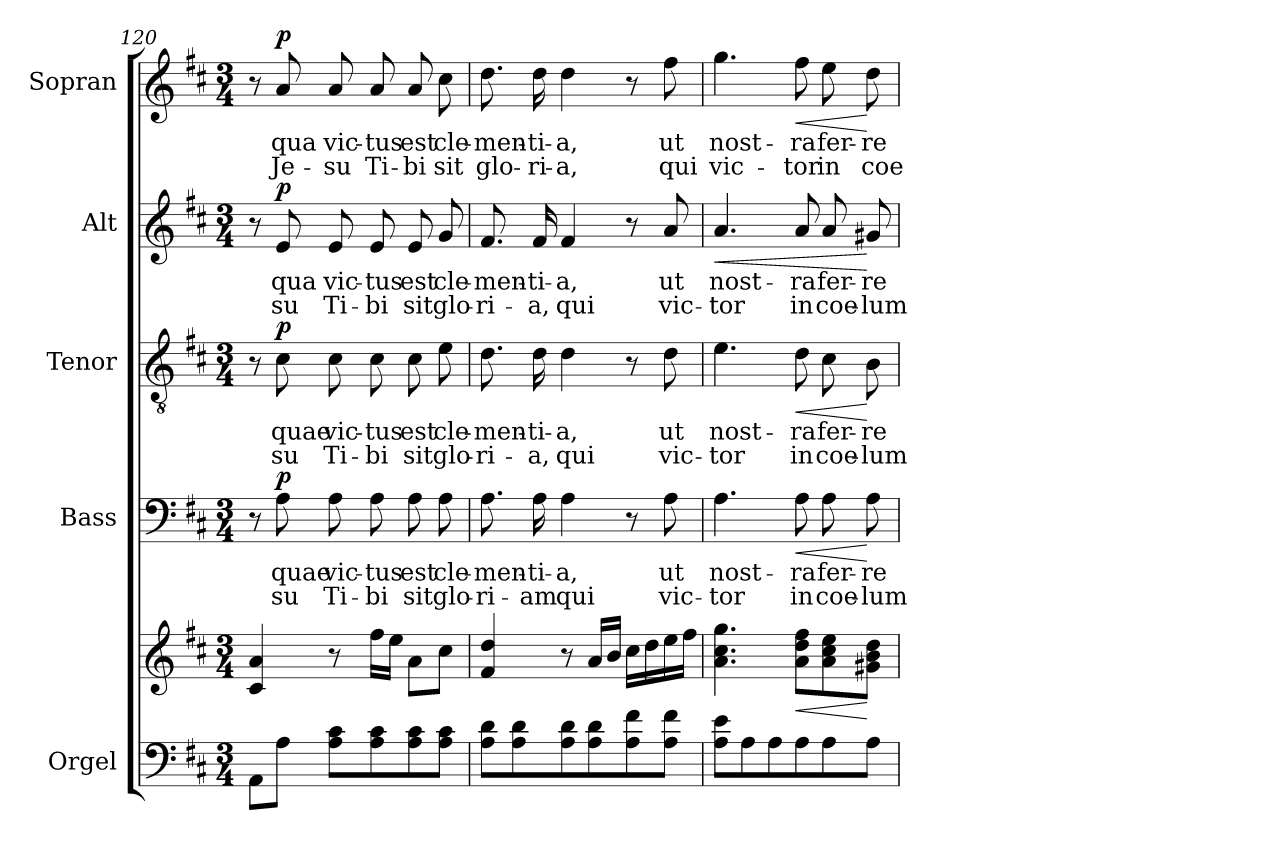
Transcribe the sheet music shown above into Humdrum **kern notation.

**kern	**kern	**dynam	**kern	**text	**text	**dynam	**kern	**text	**text	**dynam	**kern	**text	**text	**dynam	**kern	**text	**text	**dynam
*part5	*part5	*part5	*part4	*part4	*part4	*part4	*part3	*part3	*part3	*part3	*part2	*part2	*part2	*part2	*part1	*part1	*part1	*part1
*staff6	*staff5	*staff5/6	*staff4	*staff4	*staff4	*staff4	*staff3	*staff3	*staff3	*staff3	*staff2	*staff2	*staff2	*staff2	*staff1	*staff1	*staff1	*staff1
*I"Orgel	*	*	*I"Bass	*	*	*	*I"Tenor	*	*	*	*I"Alt	*	*	*	*I"Sopran	*	*	*
*I'Org.	*	*	*I'B.	*	*	*	*I'T.	*	*	*	*I'A.	*	*	*	*I'S.	*	*	*
!!LO:LB:g=z
*clefF4	*clefG2	*	*clefF4	*	*	*	*clefGv2	*	*	*	*clefG2	*	*	*	*clefG2	*	*	*
*k[f#c#]	*k[f#c#]	*	*k[f#c#]	*	*	*	*k[f#c#]	*	*	*	*k[f#c#]	*	*	*	*k[f#c#]	*	*	*
*D:	*D:	*	*D:	*	*	*	*D:	*	*	*	*D:	*	*	*	*D:	*	*	*
*M3/4	*M3/4	*	*M3/4	*	*	*	*M3/4	*	*	*	*M3/4	*	*	*	*M3/4	*	*	*
=120	=120	=120	=120	=120	=120	=120	=120	=120	=120	=120	=120	=120	=120	=120	=120	=120	=120	=120
8AA\L	4c#/ 4a/	.	8r	.	.	.	8r	.	.	.	8r	.	.	.	8r	.	.	.
!	!	!	!	!LO:LY:b	!LO:LY:b	!LO:DY:a	!	!LO:LY:b	!LO:LY:b	!LO:DY:a	!	!LO:LY:b	!LO:LY:b	!LO:DY:a	!	!LO:LY:b	!LO:LY:b	!LO:DY:a
8A\J	.	.	8A\	quae	-su	p	8c#\	quae	-su	p	8e/	qua	-su	p	8a/	qua	Je-	p
!	!	!	!	!LO:LY:b	!LO:LY:b	!	!	!LO:LY:b	!LO:LY:b	!	!	!LO:LY:b	!LO:LY:b	!	!	!LO:LY:b	!LO:LY:b	!
8A\ 8c#\L	8r	.	8A\	vic-	Ti-	.	8c#\	vic-	Ti-	.	8e/	vic-	Ti-	.	8a/	vic-	-su	.
!	!	!	!	!LO:LY:b	!LO:LY:b	!	!	!LO:LY:b	!LO:LY:b	!	!	!LO:LY:b	!LO:LY:b	!	!	!LO:LY:b	!LO:LY:b	!
8A\ 8c#\	16ff#\LL	.	8A\	-tus	-bi	.	8c#\	-tus	-bi	.	8e/	-tus	-bi	.	8a/	-tus	Ti-	.
.	16ee\JJ	.	.	.	.	.	.	.	.	.	.	.	.	.	.	.	.	.
!	!	!	!	!LO:LY:b	!LO:LY:b	!	!	!LO:LY:b	!LO:LY:b	!	!	!LO:LY:b	!LO:LY:b	!	!	!LO:LY:b	!LO:LY:b	!
8A\ 8c#\	8a\L	.	8A\	est	sit	.	8c#\	est	sit	.	8e/	est	sit	.	8a/	est	-bi	.
!	!	!	!	!LO:LY:b	!LO:LY:b	!	!	!LO:LY:b	!LO:LY:b	!	!	!LO:LY:b	!LO:LY:b	!	!	!LO:LY:b	!LO:LY:b	!
8A\ 8c#\J	8cc#\J	.	8A\	cle-	glo-	.	8e\	cle-	glo-	.	8g/	cle-	glo-	.	8cc#\	cle-	sit	.
=121	=121	=121	=121	=121	=121	=121	=121	=121	=121	=121	=121	=121	=121	=121	=121	=121	=121	=121
!	!	!	!	!LO:LY:b	!LO:LY:b	!	!	!LO:LY:b	!LO:LY:b	!	!	!LO:LY:b	!LO:LY:b	!	!	!LO:LY:b	!LO:LY:b	!
8A\ 8d\L	4f#/ 4dd/	.	8.A\	-men-	-ri-	.	8.d\	-men-	-ri-	.	8.f#/	-men-	-ri-	.	8.dd\	-men-	glo-	.
8A\ 8d\	.	.	.	.	.	.	.	.	.	.	.	.	.	.	.	.	.	.
!	!	!	!	!LO:LY:b	!LO:LY:b	!	!	!LO:LY:b	!LO:LY:b	!	!	!LO:LY:b	!LO:LY:b	!	!	!LO:LY:b	!LO:LY:b	!
.	.	.	16A\	-ti-	-am	.	16d\	-ti-	-a,	.	16f#/	-ti-	-a,	.	16dd\	-ti-	-ri-	.
!	!	!	!	!LO:LY:b	!LO:LY:b	!	!	!LO:LY:b	!LO:LY:b	!	!	!LO:LY:b	!LO:LY:b	!	!	!LO:LY:b	!LO:LY:b	!
8A\ 8d\	8r	.	4A\	-a,	qui	.	4d\	-a,	qui	.	4f#/	-a,	qui	.	4dd\	-a,	-a,	.
8A\ 8d\	16a/LL	.	.	.	.	.	.	.	.	.	.	.	.	.	.	.	.	.
.	16b/JJ	.	.	.	.	.	.	.	.	.	.	.	.	.	.	.	.	.
8A\ 8f#\	16cc#\LL	.	8r	.	.	.	8r	.	.	.	8r	.	.	.	8r	.	.	.
.	16dd\	.	.	.	.	.	.	.	.	.	.	.	.	.	.	.	.	.
!	!	!	!	!LO:LY:b	!LO:LY:b	!	!	!LO:LY:b	!LO:LY:b	!	!	!LO:LY:b	!LO:LY:b	!	!	!LO:LY:b	!LO:LY:b	!
8A\ 8f#\J	16ee\	.	8A\	ut	vic-	.	8d\	ut	vic-	.	8a/	ut	vic-	.	8ff#\	ut	qui	.
.	16ff#\JJ	.	.	.	.	.	.	.	.	.	.	.	.	.	.	.	.	.
=122	=122	=122	=122	=122	=122	=122	=122	=122	=122	=122	=122	=122	=122	=122	=122	=122	=122	=122
!	!	!	!	!LO:LY:b	!LO:LY:b	!	!	!LO:LY:b	!LO:LY:b	!	!	!LO:LY:b	!LO:LY:b	!LO:HP:b	!	!LO:LY:b	!LO:LY:b	!
8A\ 8e\L	4.a\ 4.cc#\ 4.gg\	.	4.A\	nost-	-tor	.	4.e\	nost-	-tor	.	4.a/	nost-	-tor	<	4.gg\	nost-	vic-	.
8A\	.	.	.	.	.	.	.	.	.	.	.	.	.	.	.	.	.	.
8A\	.	.	.	.	.	.	.	.	.	.	.	.	.	.	.	.	.	.
!	!	!LO:HP:b	!	!LO:LY:b	!LO:LY:b	!LO:HP:b	!	!LO:LY:b	!LO:LY:b	!LO:HP:b	!	!LO:LY:b	!LO:LY:b	!	!	!LO:LY:b	!LO:LY:b	!LO:HP:b
8A\	8a\ 8dd\ 8ff#\L	<	8A\	-ra	in	<	8d\	-ra	in	<	8a/	-ra	in	.	8ff#\	-ra	-tor	<
!	!	!	!	!LO:LY:b	!LO:LY:b	!	!	!LO:LY:b	!LO:LY:b	!	!	!LO:LY:b	!LO:LY:b	!	!	!LO:LY:b	!LO:LY:b	!
8A\	8a\ 8cc#\ 8ee\	.	8A\	fer-	coe-	.	8c#\	fer-	coe-	.	8a/	fer-	coe-	.	8ee\	fer-	in	.
!	!	!	!	!LO:LY:b	!LO:LY:b	!	!	!LO:LY:b	!LO:LY:b	!	!	!LO:LY:b	!LO:LY:b	!	!	!LO:LY:b	!LO:LY:b	!
8A\J	8g#X\ 8b\ 8dd\J	[	8A\	-re	-lum	[	8B\	-re	-lum	[	8g#X/	-re	-lum	[	8dd\	-re	coe-	[
=	=	=	=	=	=	=	=	=	=	=	=	=	=	=	=	=	=	=
*-	*-	*-	*-	*-	*-	*-	*-	*-	*-	*-	*-	*-	*-	*-	*-	*-	*-	*-
